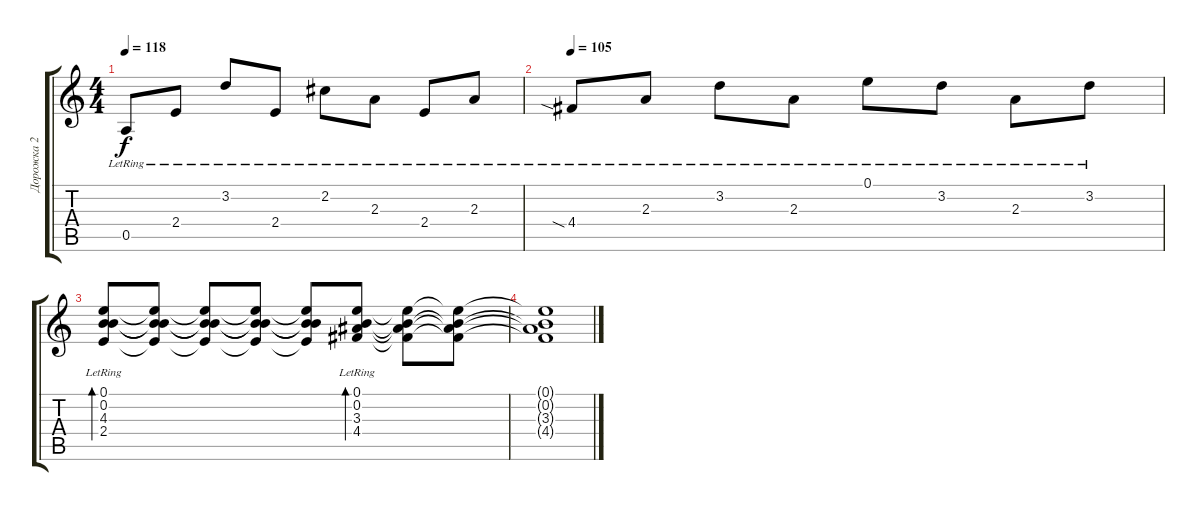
\track ("Дорожка 2" "Дорожка 2") {instrument acousticguitarsteel}
\staff {score tabs}
\tuning (E4 B3 G3 D3 A2 E2) {hide}
\ts (4 4)
\tempo 118
\clef g2
\ks c
0.5{lr}.8{dy f} 2.4{lr}.8 3.2{lr}.8 2.4{lr}.8 2.2{lr}.8 2.3{lr}.8 2.4{lr}.8 2.3{lr}.8 |
\tempo 105
4.4{sia lr}.8 2.3{lr}.8 3.2{lr}.8 2.3{lr}.8 0.1{lr}.8 3.2{lr}.8 2.3{lr}.8 3.2{lr}.8 |
(0.1{lr} 0.2{lr} 4.3{lr} 2.4{lr}).8{bd 60} (0.1{t} 0.2{t} 4.3{t} 2.4{t}).8 (0.1{t} 0.2{t} 4.3{t} 2.4{t}).8 (0.1{t} 0.2{t} 4.3{t} 2.4{t}).8 (0.1{t} 0.2{t} 4.3{t} 2.4{t}).8 (0.1{lr} 0.2{lr} 3.3{lr} 4.4{lr}).8{bd 60} (0.1{t} 0.2{t} 3.3{t} 4.4{t}).8 (0.1{t} 0.2{t} 3.3{t} 4.4{t}).8 |
(0.1{t} 0.2{t} 3.3{t} 4.4{t}).1
